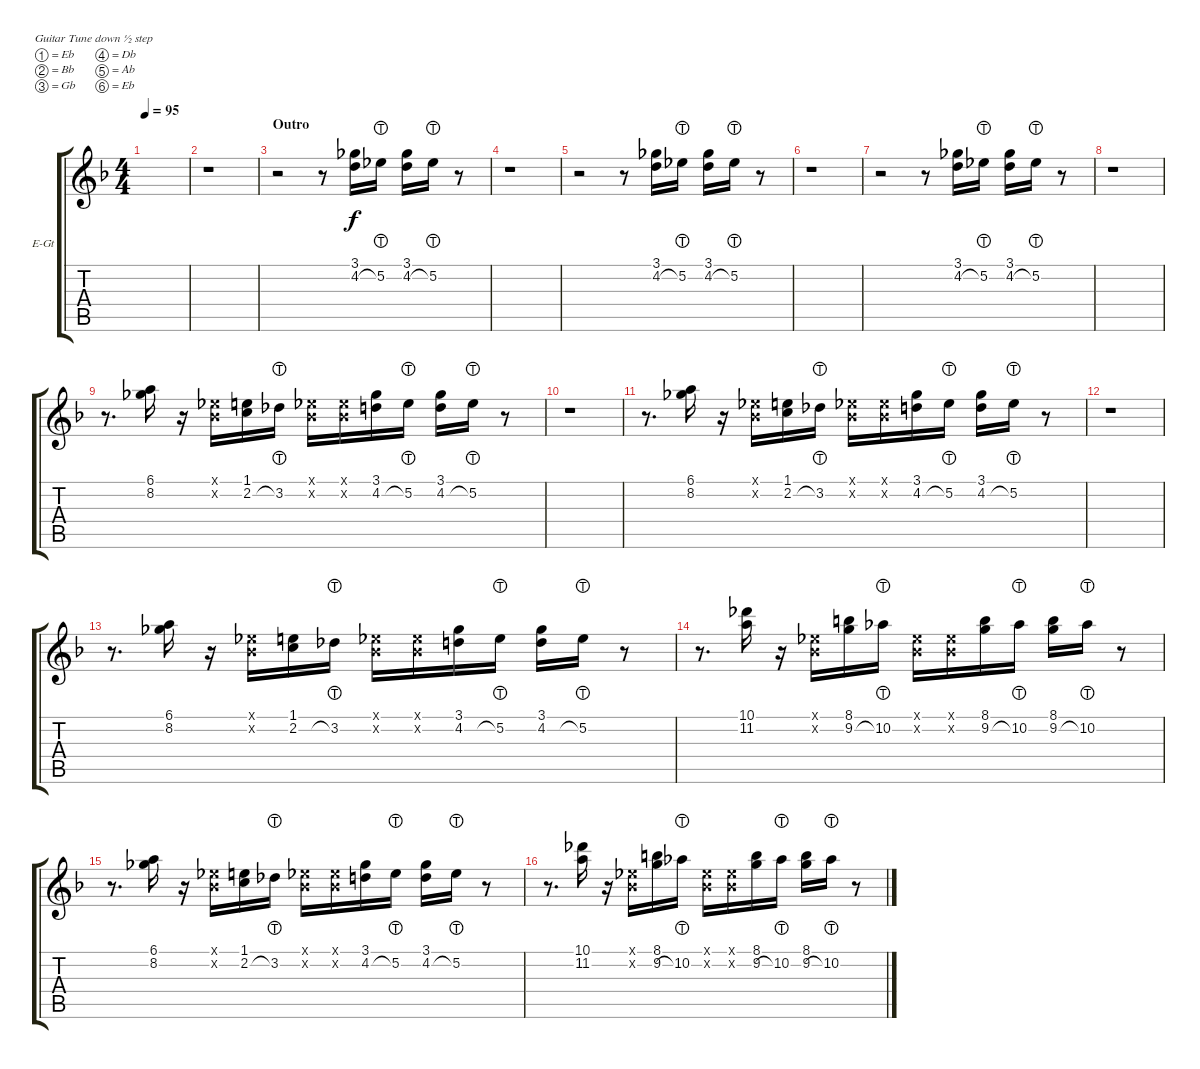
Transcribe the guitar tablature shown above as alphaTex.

\defaultSystemsLayout 4
\bracketExtendMode groupsimilarinstruments
\firstSystemTrackNameOrientation horizontal
\otherSystemsTrackNameOrientation horizontal
\track ("Electric Guitar3" "E-Gt") {solo instrument distortionguitar}
\staff {score tabs}
\tuning (Eb4 Bb3 Gb3 Db3 Ab2 Eb2)
\ts (4 4)
\tempo 95
\clef g2
\ks f
|
r.1 |
\section ("" "Outro")
r.2 r.8 (3.1 4.2).16 5.2{lht}.16 (3.1 4.2).16 5.2{lht}.16 r.8 |
r.1 |
r.2 r.8 (3.1 4.2).16 5.2{lht}.16 (3.1 4.2).16 5.2{lht}.16 r.8 |
r.1 |
r.2 r.8 (3.1 4.2).16 5.2{lht}.16 (3.1 4.2).16 5.2{lht}.16 r.8 |
r.1 |
r.8{d} (6.1 8.2).16 r.16 (0.2{x} 0.1{x}).16 (1.1 2.2).16 3.2{lht}.16 (0.2{x} 0.1{x}).16 (0.1{x} 0.2{x}).16 (4.2 3.1).16 5.2{lht}.16 (4.2 3.1).16 5.2{lht}.16 r.8 |
r.1 |
r.8{d} (6.1 8.2).16 r.16 (0.2{x} 0.1{x}).16 (1.1 2.2).16 3.2{lht}.16 (0.2{x} 0.1{x}).16 (0.1{x} 0.2{x}).16 (4.2 3.1).16 5.2{lht}.16 (4.2 3.1).16 5.2{lht}.16 r.8 |
r.1 |
r.8{d} (6.1 8.2).16 r.16 (0.2{x} 0.1{x}).16 (1.1 2.2).16 3.2{lht}.16 (0.2{x} 0.1{x}).16 (0.1{x} 0.2{x}).16 (4.2 3.1).16 5.2{lht}.16 (4.2 3.1).16 5.2{lht}.16 r.8 |
r.8{d} (10.1 11.2).16 r.16 (0.2{x} 0.1{x}).16 (8.1 9.2).16 10.2{lht}.16 (0.2{x} 0.1{x}).16 (0.1{x} 0.2{x}).16 (9.2 8.1).16 10.2{lht}.16 (9.2 8.1).16 10.2{lht}.16 r.8 |
r.8{d} (6.1 8.2).16 r.16 (0.2{x} 0.1{x}).16 (1.1 2.2).16 3.2{lht}.16 (0.2{x} 0.1{x}).16 (0.1{x} 0.2{x}).16 (4.2 3.1).16 5.2{lht}.16 (4.2 3.1).16 5.2{lht}.16 r.8 |
r.8{d} (10.1 11.2).16 r.16 (0.2{x} 0.1{x}).16 (8.1 9.2).16 10.2{lht}.16 (0.2{x} 0.1{x}).16 (0.1{x} 0.2{x}).16 (9.2 8.1).16 10.2{lht}.16 (9.2 8.1).16 10.2{lht}.16 r.8
